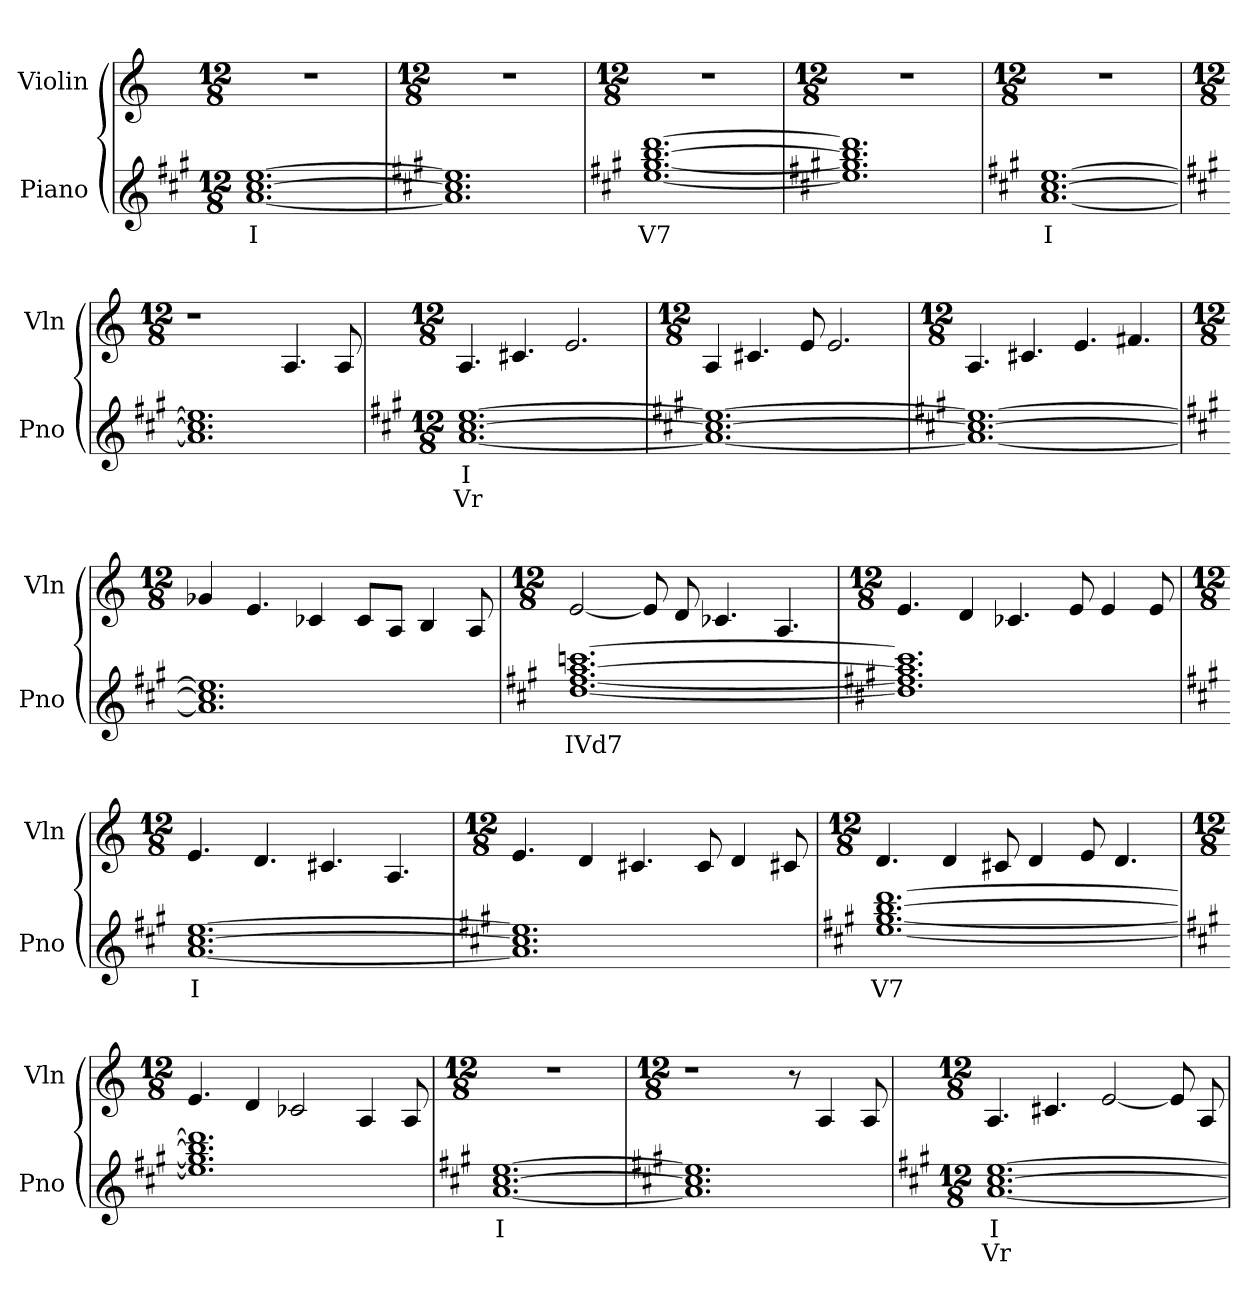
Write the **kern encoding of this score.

**kern	**text	**text	**kern
*part2	*part2	*part2	*part1
*staff2	*staff2	*staff2	*staff1
*I"Piano	*	*	*I"Violin
*I'Pno	*	*	*I'Vln
*k[f#c#g#]	*	*	*
*A:	*	*	*
*M12/8	*	*	*M12/8
=	=	=	=
[1.a [1.cc# [1.ee	I	.	1.r
=	=	=	=
*k[f#c#g#]	*	*	*
*A:	*	*	*
*	*	*	*M12/8
1.a] 1.cc#] 1.ee]	.	.	1.r
=	=	=	=
*k[f#c#g#]	*	*	*
*A:	*	*	*
*	*	*	*M12/8
[1.ee [1.gg# [1.bb [1.ddd	V7	.	1.r
=	=	=	=
*k[f#c#g#]	*	*	*
*A:	*	*	*
*	*	*	*M12/8
1.ee] 1.gg#] 1.bb] 1.ddd]	.	.	1.r
=	=	=	=
*k[f#c#g#]	*	*	*
*A:	*	*	*
*	*	*	*M12/8
[1.a [1.cc# [1.ee	I	.	1.r
=	=	=	=
*k[f#c#g#]	*	*	*
*A:	*	*	*
*	*	*	*M12/8
1.a] 1.cc#] 1.ee]	.	.	1r
.	.	.	4.A
.	.	.	8A
=	=	=	=
*k[f#c#g#]	*	*	*
*A:	*	*	*
*M12/8	*	*	*M12/8
[1.a [1.cc# [1.ee	I	Vr	4.A
.	.	.	4.c#X
.	.	.	2.e
=	=	=	=
*k[f#c#g#]	*	*	*
*A:	*	*	*
*	*	*	*M12/8
1.a_ 1.cc#_ 1.ee_	.	.	4A
.	.	.	4.c#X
.	.	.	8e
.	.	.	2.e
=	=	=	=
*k[f#c#g#]	*	*	*
*A:	*	*	*
*	*	*	*M12/8
1.a_ 1.cc#_ 1.ee_	.	.	4.A
.	.	.	4.c#X
.	.	.	4.e
.	.	.	4.f#X
=	=	=	=
*k[f#c#g#]	*	*	*
*A:	*	*	*
*	*	*	*M12/8
1.a] 1.cc#] 1.ee]	.	.	4g-X
.	.	.	4.e
.	.	.	4c-X
.	.	.	8c-L
.	.	.	8AJ
.	.	.	4B
.	.	.	8A
=	=	=	=
*k[f#c#g#]	*	*	*
*A:	*	*	*
*	*	*	*M12/8
[1.dd [1.ff# [1.aa [1.cccn	IVd7	.	[2e
.	.	.	8e]
.	.	.	8d
.	.	.	4.c-X
.	.	.	4.A
=	=	=	=
*k[f#c#g#]	*	*	*
*A:	*	*	*
*	*	*	*M12/8
1.dd] 1.ff#] 1.aa] 1.cccn]	.	.	4.e
.	.	.	4d
.	.	.	4.c-X
.	.	.	8e
.	.	.	4e
.	.	.	8e
=	=	=	=
*k[f#c#g#]	*	*	*
*A:	*	*	*
*	*	*	*M12/8
[1.a [1.cc# [1.ee	I	.	4.e
.	.	.	4.d
.	.	.	4.c#X
.	.	.	4.A
=	=	=	=
*k[f#c#g#]	*	*	*
*A:	*	*	*
*	*	*	*M12/8
1.a] 1.cc#] 1.ee]	.	.	4.e
.	.	.	4d
.	.	.	4.c#X
.	.	.	8c#
.	.	.	4d
.	.	.	8c#X
=	=	=	=
*k[f#c#g#]	*	*	*
*A:	*	*	*
*	*	*	*M12/8
[1.ee [1.gg# [1.bb [1.ddd	V7	.	4.d
.	.	.	4d
.	.	.	8c#X
.	.	.	4d
.	.	.	8e
.	.	.	4.d
=	=	=	=
*k[f#c#g#]	*	*	*
*A:	*	*	*
*	*	*	*M12/8
1.ee] 1.gg#] 1.bb] 1.ddd]	.	.	4.e
.	.	.	4d
.	.	.	2c-X
.	.	.	4A
.	.	.	8A
=	=	=	=
*k[f#c#g#]	*	*	*
*A:	*	*	*
*	*	*	*M12/8
[1.a [1.cc# [1.ee	I	.	1.r
=	=	=	=
*k[f#c#g#]	*	*	*
*A:	*	*	*
*	*	*	*M12/8
1.a] 1.cc#] 1.ee]	.	.	1r
.	.	.	8r
.	.	.	4A
.	.	.	8A
=	=	=	=
*k[f#c#g#]	*	*	*
*A:	*	*	*
*M12/8	*	*	*M12/8
[1.a [1.cc# [1.ee	I	Vr	4.A
.	.	.	4.c#X
.	.	.	[2e
.	.	.	8e]
.	.	.	8A
=	=	=	=
*-	*-	*-	*-
